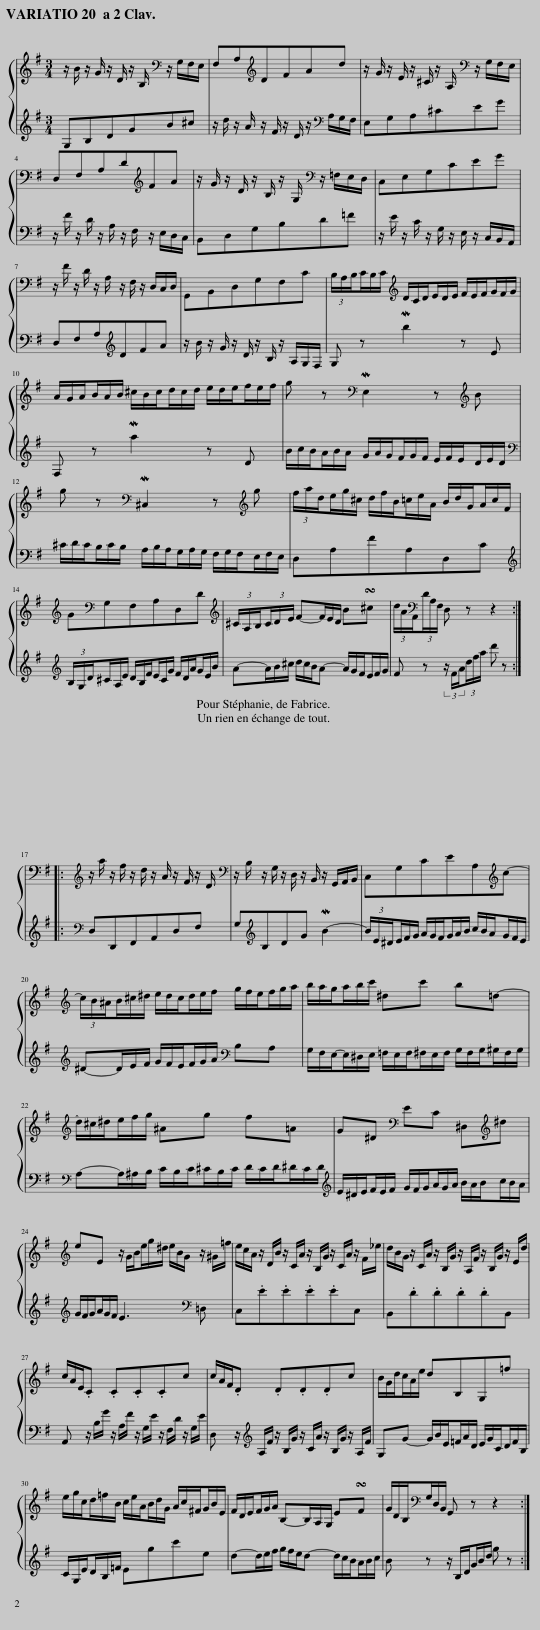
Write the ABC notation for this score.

X:1
%%score { 1 | 2 }
L:1/8
Q:1/4=108
M:3/4
I:linebreak $
K:G
V:1 treble
V:2 treble
V:1
 z/ B/ z/ G/ z/ D/ z/ B,/[K:bass] z/ G,/F,/E,/ | F,A,[K:treble]DFAd | z/ G/ z/ E/ z/ ^C/ z/ A,/[K:bass] z/ G,/F,/E,/ |$ D,F,A,D[K:treble]FA | z/ G/ z/ D/ z/ B,/ z/ G,/[K:bass] z/ =F,/E,/D,/ | %5
 C,E,G,CEG |$ z/ F/ z/ D/ z/ A,/ z/ F,/ z/ D,/C,/D,/ | G,,B,,D,G,F,C | (3B,/A,/B,/(3C/B,/C/[K:treble] (3D/C/D/(3E/D/E/ (3F/E/F/(3G/F/G/ |$ (3A/G/A/(3B/A/B/ (3^c/B/c/(3d/c/d/ (3e/d/e/(3f/e/f/ | %10
 g z[K:bass] ME,2 z[K:treble] B |$ g z[K:bass] M^C,2 z[K:treble] g | (3f/a/d/(3e/g/^c/ (3d/f/B/(3=c/e/A/ (3B/d/G/(3A/c/F/ |$[K:treble] G[K:bass]G,F,A,D,D |[K:treble] (3^C/A,/B,/(3C/D/E/ F-(3F/E/D/ B!turn!^c | %15
 (3d/A/F/[K:bass](3D/A,/F,/ D, z z2 ::$[K:treble] z/ a/ z/ f/ z/ d/ z/ A/ z/ F/ z/ D/ |[K:bass] z/ B,/ z/ G,/ z/ D,/ z/ B,,/ z/ G,,/A,,/B,,/ | C,G,CEA,[K:treble]c- |$[K:treble] (3c/B/^A/(3B/^c/^d/ (3e/d/c/(3d/e/f/ (3g/f/e/(3f/g/a/ | %20
 (3b/a/g/(3a/b/c'/ ^dc' b=d- |$[K:treble] (3d/^c/^d/(3e/f/g/ ^Ag f=A | G^D[K:bass] EC ^D,[K:treble]^d |$[K:treble] eE (3z/ G/B/(3e/g/^d/ (3e/B/G/ (3z/ ^G/=f/ | (3e/c/A/ (3z/ D/B/ (3z/ C/A/ (3z/ B,/G/ (3z/ C/A/ (3z/ F/_e/ | %25
 (3d/B/G/ (3z/ C/A/ (3z/ B,/G/ (3z/ A,/F/ (3z/ B,/G/ (3z/ E/d/ |$ (3c/A/E/.C .C.C.Cc | (3c/A/F/.D .D.D.Dc | (3B/G/d/(3c/A/e/ dB,G,=f |$ (3e/g/c/(3d/=f/B/ (3c/e/A/(3B/d/G/ (3A/c/^F/(3G/B/E/ | %30
 (3F/D/E/(3F/G/A/ B,-(3B,/A,/G,/ E!turn!F | (3G/D/B,/[K:bass](3G,/D,/B,,/ G,, z z2 :| %32
V:2
 G,B,DGB^c | z/ d/ z/ A/ z/ F/ z/ D/ z/[K:bass] A,/G,/F,/ | E,G,A,^CEG |$ z/ F/ z/ D/ z/ A,/ z/ F,/ z/ E,/D,/C,/ | B,,D,G,B,D=F | %5
 z/ E/ z/ C/ z/ G,/ z/ E,/ z/ C,/B,,/A,,/ |$ D,F,A,[K:treble]DFA | z/ B/ z/ G/ z/ D/ z/ B,/ z/ A,/G,/F,/ | G, z Mb2 z E |$ F, z Ma2 z D | %10
 (3B/c/B/(3A/B/A/ (3G/A/G/(3F/G/F/ (3E/F/E/(3D/E/D/ |$[K:bass] (3^C/D/C/(3B,/C/B,/ (3A,/B,/A,/(3G,/A,/G,/ (3F,/G,/F,/(3E,/F,/E,/ | D,A,FA,D,C |$[K:treble][K:treble] (3B,/G,/D/(3^C/A,/E/ (3D/B,/F/(3E/C/G/ (3F/D/A/(3G/E/B/ | A-(3A/B/^c/ (3d/c/B/A- (3A/G/F/(3E/F/G/ | %15
 F z (3z/ F/A/(3d/f/a/ d' z ::$[K:bass] D,D,,F,,A,,D,F, | G,[K:treble]B,DG MB2- | (3B/E/^D/(3E/F/G/ (3A/G/F/(3G/A/B/ (3c/B/A/(3G/F/E/ |$[K:treble] ^D-(3D/E/F/ (3G/F/E/(3F/G/A/[K:bass] B,A, | %20
 (3G,/F,/E,/-(3E,/^D,/E,/ (3=F,/E,/F,/(3^F,/E,/F,/ (3G,/F,/G,/(3^G,/F,/G,/ |$[K:bass] A,-(3A,/^A,/B,/ (3C/B,/C/(3^C/B,/C/ (3D/C/D/(3^D/C/D/ |[K:treble] (3E/^D/E/(3F/E/F/ (3G/F/G/(3A/G/A/ (3B/A/B/(3c/B/A/ |$[K:treble] (3G/F/G/(3A/G/F/ E3[K:bass] =D, | C,.E.E.E.EC, | %25
 B,,.D.D.D.DB,, |$ A,, (3z/ B,/G/ (3z/ A,/F/ (3z/ G,/E/ (3z/ F,/D/ (3z/ G,/E/ | D, (3z/[K:treble] A,/F/ (3z/ B,/G/ (3z/ C/A/ (3z/ B,/G/ (3z/ A,/F/ | G,G- (3G/B/E/(3=F/A/D/ (3E/G/C/(3D/F/B,/ |$ (3C/G,/E/(3D/B,/=F/ Egc'e | %30
 d-(3d/e/f/ (3g/f/e/d- (3d/c/B/(3A/B/c/ | B z (3z/ B,/D/(3G/B/d/ g z :| %32
